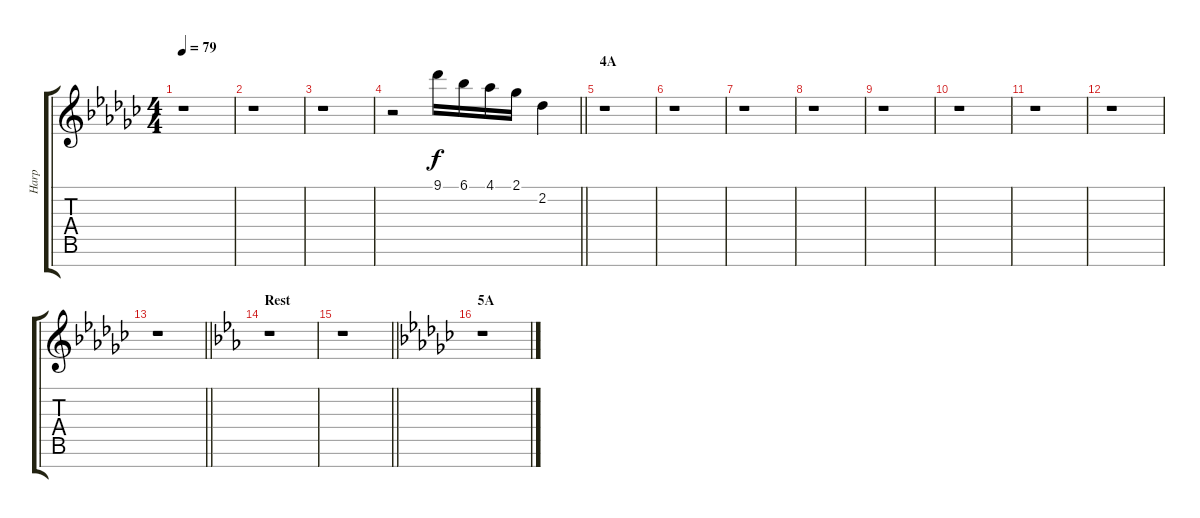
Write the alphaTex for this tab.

\track ("Harp" "Harp") {instrument orchestralharp}
\staff {score tabs}
\tuning (E5 B4 G4 D4 A3 E3 B2) {hide}
\ts (4 4)
\tempo 79
\clef g2
\ks gb
r.1{dy f} |
r.1 |
r.1 |
\barLineRight lightlight
r.2 9.1.16 6.1.16 4.1.16 2.1.16 2.2.4 |
\section ("" "4A")
r.1 |
r.1 |
r.1 |
r.1 |
r.1 |
r.1 |
r.1 |
r.1 |
\barLineRight lightlight
r.1 |
\section ("" "Rest")
\ks eb
r.1 |
\barLineRight lightlight
r.1 |
\section ("" "5A")
\ks gb
r.1
